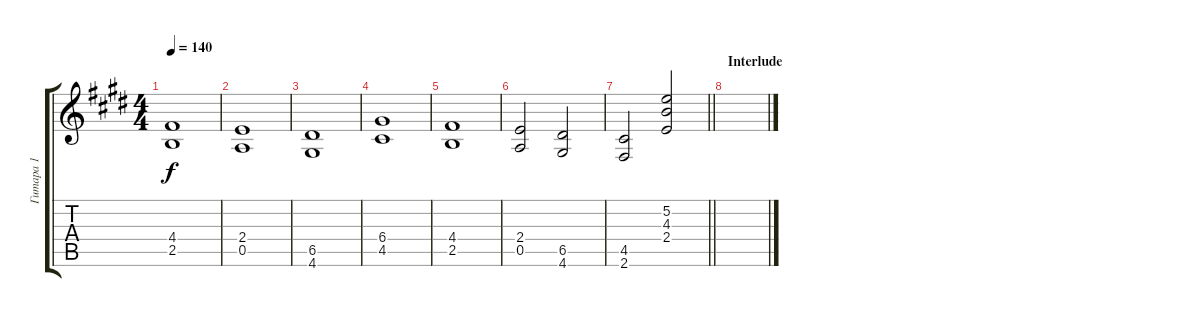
\track ("Гитара 1" "Гитара 1") {instrument distortionguitar}
\staff {score tabs}
\tuning (E4 B3 G3 D3 A2 E2) {hide}
\ts (4 4)
\tempo 140
\clef g2
\ks c#minor
(4.4 2.5).1{dy f} |
(2.4 0.5).1 |
(6.5 4.6).1 |
(6.4 4.5).1 |
(4.4 2.5).1 |
(2.4 0.5).2 (6.5 4.6).2 |
\barLineRight lightlight
(4.5 2.6).2 (5.2 4.3 2.4).2 |
\section ("" "Interlude")
